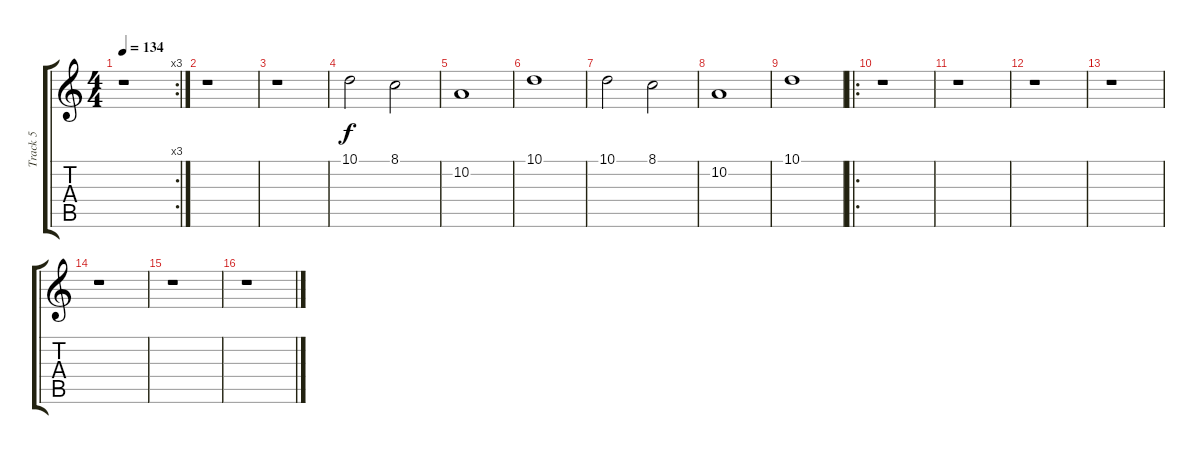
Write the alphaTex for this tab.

\track ("Track 5" "Track 5") {instrument fx4atmosphere}
\staff {score tabs}
\tuning (E4 B3 G3 D3 A2 E2) {hide}
\rc 3
\ts (4 4)
\tempo 134
\clef g2
\ks c
r.1{dy f} |
r.1 |
r.1 |
10.1.2 8.1.2 |
10.2.1 |
10.1.1 |
10.1.2 8.1.2 |
10.2.1 |
10.1.1 |
\ro
r.1 |
r.1 |
r.1 |
r.1 |
r.1 |
r.1 |
r.1
